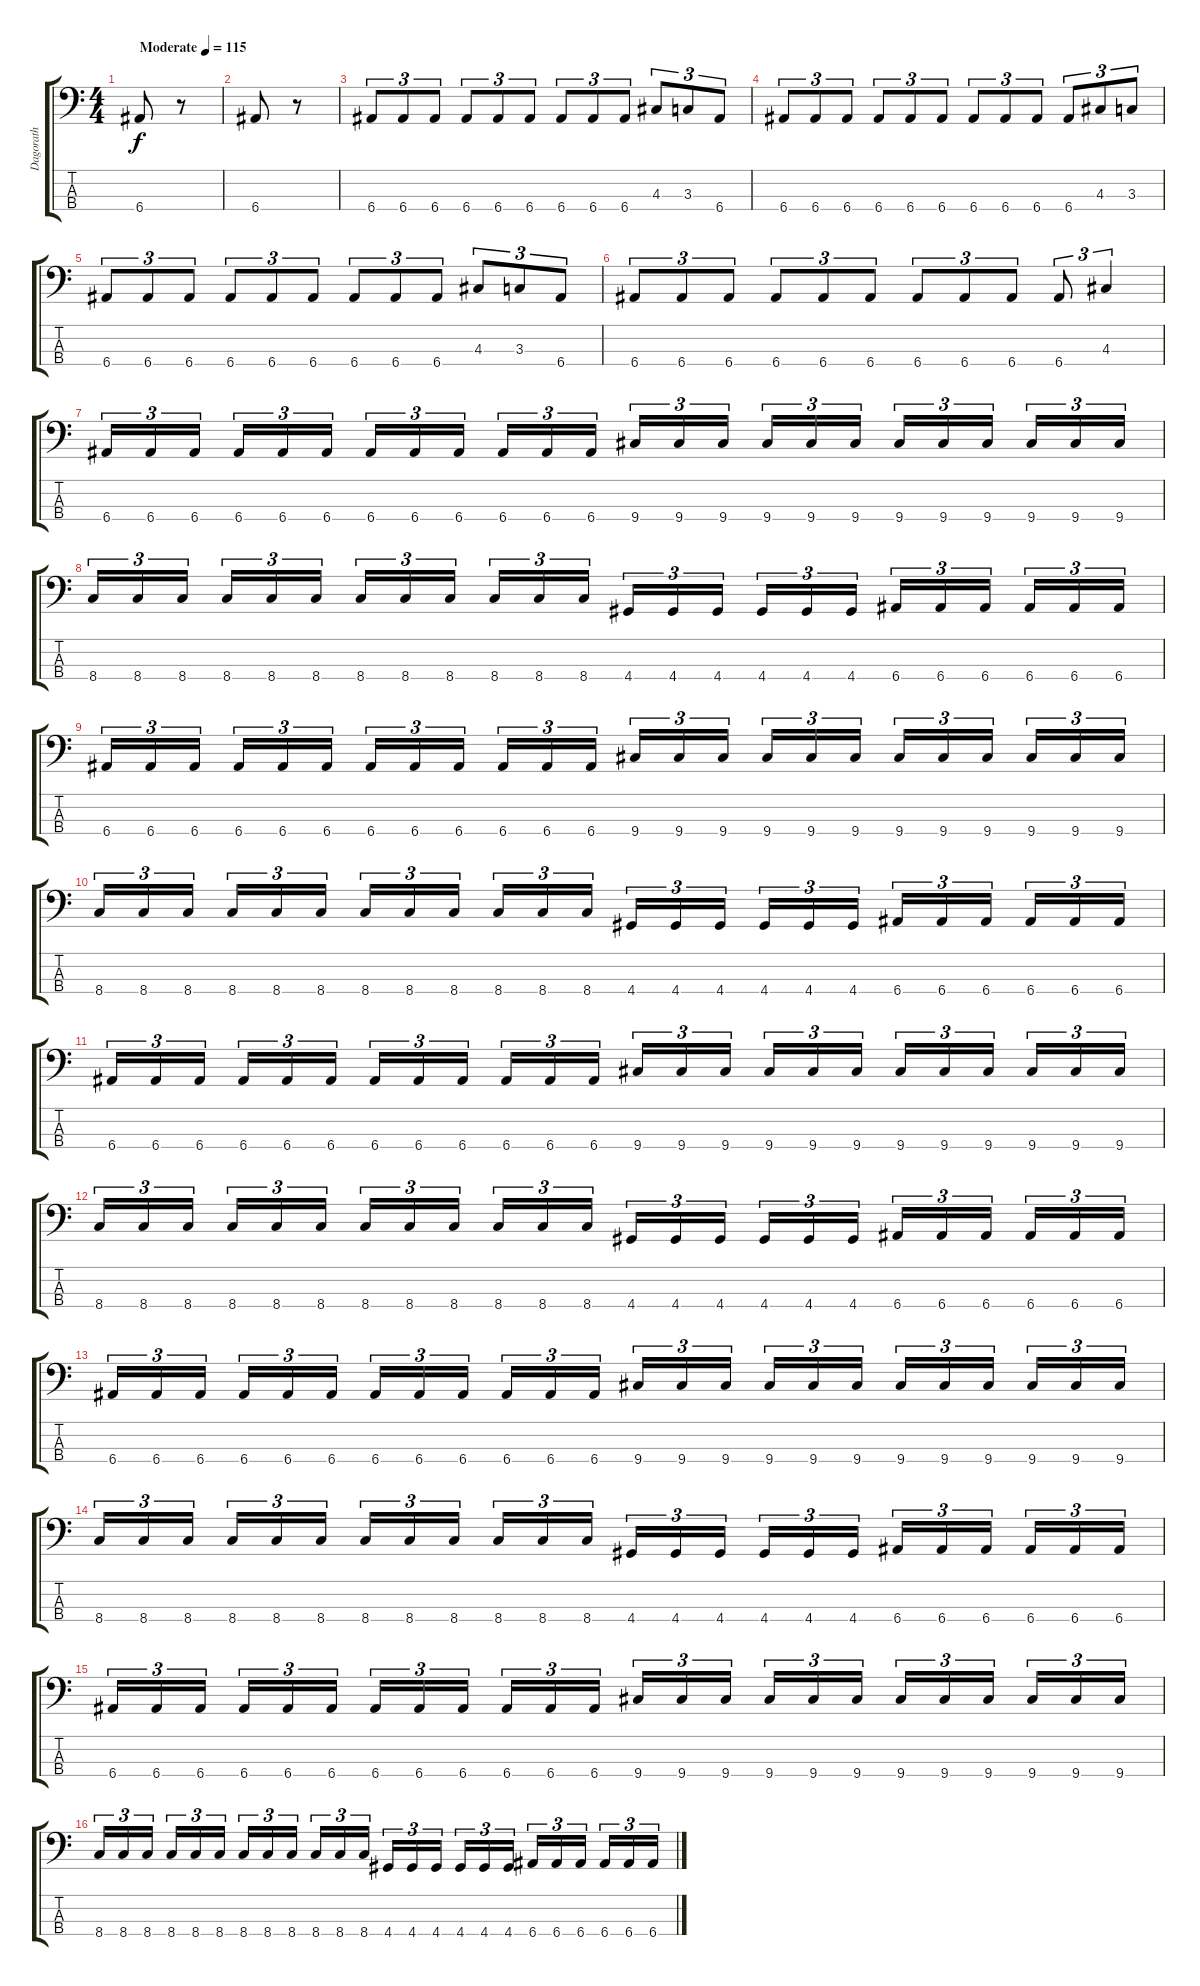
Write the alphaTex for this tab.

\track ("Dagorath" "Dagorath") {instrument electricbassfinger}
\staff {score tabs}
\tuning (G2 D2 A1 E1) {hide}
\ts (4 4)
\tempo (115 "Moderate")
\clef f4
\ks c
6.4.8{dy f instrument electricbassfinger} r.8 |
6.4.8 r.8 |
6.4.8{tu (3 2)} 6.4.8{tu (3 2)} 6.4.8{tu (3 2)} 6.4.8{tu (3 2)} 6.4.8{tu (3 2)} 6.4.8{tu (3 2)} 6.4.8{tu (3 2)} 6.4.8{tu (3 2)} 6.4.8{tu (3 2)} 4.3.8{tu (3 2)} 3.3.8{tu (3 2)} 6.4.8{tu (3 2)} |
6.4.8{tu (3 2)} 6.4.8{tu (3 2)} 6.4.8{tu (3 2)} 6.4.8{tu (3 2)} 6.4.8{tu (3 2)} 6.4.8{tu (3 2)} 6.4.8{tu (3 2)} 6.4.8{tu (3 2)} 6.4.8{tu (3 2)} 6.4.8{tu (3 2)} 4.3.8{tu (3 2)} 3.3.8{tu (3 2)} |
6.4.8{tu (3 2)} 6.4.8{tu (3 2)} 6.4.8{tu (3 2)} 6.4.8{tu (3 2)} 6.4.8{tu (3 2)} 6.4.8{tu (3 2)} 6.4.8{tu (3 2)} 6.4.8{tu (3 2)} 6.4.8{tu (3 2)} 4.3.8{tu (3 2)} 3.3.8{tu (3 2)} 6.4.8{tu (3 2)} |
6.4.8{tu (3 2)} 6.4.8{tu (3 2)} 6.4.8{tu (3 2)} 6.4.8{tu (3 2)} 6.4.8{tu (3 2)} 6.4.8{tu (3 2)} 6.4.8{tu (3 2)} 6.4.8{tu (3 2)} 6.4.8{tu (3 2)} 6.4.8{tu (3 2)} 4.3.4{tu (3 2)} |
6.4.16{tu (3 2)} 6.4.16{tu (3 2)} 6.4.16{tu (3 2) beam splitsecondary} 6.4.16{tu (3 2)} 6.4.16{tu (3 2)} 6.4.16{tu (3 2)} 6.4.16{tu (3 2)} 6.4.16{tu (3 2)} 6.4.16{tu (3 2) beam splitsecondary} 6.4.16{tu (3 2)} 6.4.16{tu (3 2)} 6.4.16{tu (3 2)} 9.4.16{tu (3 2)} 9.4.16{tu (3 2)} 9.4.16{tu (3 2) beam splitsecondary} 9.4.16{tu (3 2)} 9.4.16{tu (3 2)} 9.4.16{tu (3 2)} 9.4.16{tu (3 2)} 9.4.16{tu (3 2)} 9.4.16{tu (3 2) beam splitsecondary} 9.4.16{tu (3 2)} 9.4.16{tu (3 2)} 9.4.16{tu (3 2)} |
8.4.16{tu (3 2)} 8.4.16{tu (3 2)} 8.4.16{tu (3 2) beam splitsecondary} 8.4.16{tu (3 2)} 8.4.16{tu (3 2)} 8.4.16{tu (3 2)} 8.4.16{tu (3 2)} 8.4.16{tu (3 2)} 8.4.16{tu (3 2) beam splitsecondary} 8.4.16{tu (3 2)} 8.4.16{tu (3 2)} 8.4.16{tu (3 2)} 4.4.16{tu (3 2)} 4.4.16{tu (3 2)} 4.4.16{tu (3 2) beam splitsecondary} 4.4.16{tu (3 2)} 4.4.16{tu (3 2)} 4.4.16{tu (3 2)} 6.4.16{tu (3 2)} 6.4.16{tu (3 2)} 6.4.16{tu (3 2) beam splitsecondary} 6.4.16{tu (3 2)} 6.4.16{tu (3 2)} 6.4.16{tu (3 2)} |
6.4.16{tu (3 2)} 6.4.16{tu (3 2)} 6.4.16{tu (3 2) beam splitsecondary} 6.4.16{tu (3 2)} 6.4.16{tu (3 2)} 6.4.16{tu (3 2)} 6.4.16{tu (3 2)} 6.4.16{tu (3 2)} 6.4.16{tu (3 2) beam splitsecondary} 6.4.16{tu (3 2)} 6.4.16{tu (3 2)} 6.4.16{tu (3 2)} 9.4.16{tu (3 2)} 9.4.16{tu (3 2)} 9.4.16{tu (3 2) beam splitsecondary} 9.4.16{tu (3 2)} 9.4.16{tu (3 2)} 9.4.16{tu (3 2)} 9.4.16{tu (3 2)} 9.4.16{tu (3 2)} 9.4.16{tu (3 2) beam splitsecondary} 9.4.16{tu (3 2)} 9.4.16{tu (3 2)} 9.4.16{tu (3 2)} |
8.4.16{tu (3 2)} 8.4.16{tu (3 2)} 8.4.16{tu (3 2) beam splitsecondary} 8.4.16{tu (3 2)} 8.4.16{tu (3 2)} 8.4.16{tu (3 2)} 8.4.16{tu (3 2)} 8.4.16{tu (3 2)} 8.4.16{tu (3 2) beam splitsecondary} 8.4.16{tu (3 2)} 8.4.16{tu (3 2)} 8.4.16{tu (3 2)} 4.4.16{tu (3 2)} 4.4.16{tu (3 2)} 4.4.16{tu (3 2) beam splitsecondary} 4.4.16{tu (3 2)} 4.4.16{tu (3 2)} 4.4.16{tu (3 2)} 6.4.16{tu (3 2)} 6.4.16{tu (3 2)} 6.4.16{tu (3 2) beam splitsecondary} 6.4.16{tu (3 2)} 6.4.16{tu (3 2)} 6.4.16{tu (3 2)} |
6.4.16{tu (3 2)} 6.4.16{tu (3 2)} 6.4.16{tu (3 2) beam splitsecondary} 6.4.16{tu (3 2)} 6.4.16{tu (3 2)} 6.4.16{tu (3 2)} 6.4.16{tu (3 2)} 6.4.16{tu (3 2)} 6.4.16{tu (3 2) beam splitsecondary} 6.4.16{tu (3 2)} 6.4.16{tu (3 2)} 6.4.16{tu (3 2)} 9.4.16{tu (3 2)} 9.4.16{tu (3 2)} 9.4.16{tu (3 2) beam splitsecondary} 9.4.16{tu (3 2)} 9.4.16{tu (3 2)} 9.4.16{tu (3 2)} 9.4.16{tu (3 2)} 9.4.16{tu (3 2)} 9.4.16{tu (3 2) beam splitsecondary} 9.4.16{tu (3 2)} 9.4.16{tu (3 2)} 9.4.16{tu (3 2)} |
8.4.16{tu (3 2)} 8.4.16{tu (3 2)} 8.4.16{tu (3 2) beam splitsecondary} 8.4.16{tu (3 2)} 8.4.16{tu (3 2)} 8.4.16{tu (3 2)} 8.4.16{tu (3 2)} 8.4.16{tu (3 2)} 8.4.16{tu (3 2) beam splitsecondary} 8.4.16{tu (3 2)} 8.4.16{tu (3 2)} 8.4.16{tu (3 2)} 4.4.16{tu (3 2)} 4.4.16{tu (3 2)} 4.4.16{tu (3 2) beam splitsecondary} 4.4.16{tu (3 2)} 4.4.16{tu (3 2)} 4.4.16{tu (3 2)} 6.4.16{tu (3 2)} 6.4.16{tu (3 2)} 6.4.16{tu (3 2) beam splitsecondary} 6.4.16{tu (3 2)} 6.4.16{tu (3 2)} 6.4.16{tu (3 2)} |
6.4.16{tu (3 2)} 6.4.16{tu (3 2)} 6.4.16{tu (3 2) beam splitsecondary} 6.4.16{tu (3 2)} 6.4.16{tu (3 2)} 6.4.16{tu (3 2)} 6.4.16{tu (3 2)} 6.4.16{tu (3 2)} 6.4.16{tu (3 2) beam splitsecondary} 6.4.16{tu (3 2)} 6.4.16{tu (3 2)} 6.4.16{tu (3 2)} 9.4.16{tu (3 2)} 9.4.16{tu (3 2)} 9.4.16{tu (3 2) beam splitsecondary} 9.4.16{tu (3 2)} 9.4.16{tu (3 2)} 9.4.16{tu (3 2)} 9.4.16{tu (3 2)} 9.4.16{tu (3 2)} 9.4.16{tu (3 2) beam splitsecondary} 9.4.16{tu (3 2)} 9.4.16{tu (3 2)} 9.4.16{tu (3 2)} |
8.4.16{tu (3 2)} 8.4.16{tu (3 2)} 8.4.16{tu (3 2) beam splitsecondary} 8.4.16{tu (3 2)} 8.4.16{tu (3 2)} 8.4.16{tu (3 2)} 8.4.16{tu (3 2)} 8.4.16{tu (3 2)} 8.4.16{tu (3 2) beam splitsecondary} 8.4.16{tu (3 2)} 8.4.16{tu (3 2)} 8.4.16{tu (3 2)} 4.4.16{tu (3 2)} 4.4.16{tu (3 2)} 4.4.16{tu (3 2) beam splitsecondary} 4.4.16{tu (3 2)} 4.4.16{tu (3 2)} 4.4.16{tu (3 2)} 6.4.16{tu (3 2)} 6.4.16{tu (3 2)} 6.4.16{tu (3 2) beam splitsecondary} 6.4.16{tu (3 2)} 6.4.16{tu (3 2)} 6.4.16{tu (3 2)} |
6.4.16{tu (3 2)} 6.4.16{tu (3 2)} 6.4.16{tu (3 2) beam splitsecondary} 6.4.16{tu (3 2)} 6.4.16{tu (3 2)} 6.4.16{tu (3 2)} 6.4.16{tu (3 2)} 6.4.16{tu (3 2)} 6.4.16{tu (3 2) beam splitsecondary} 6.4.16{tu (3 2)} 6.4.16{tu (3 2)} 6.4.16{tu (3 2)} 9.4.16{tu (3 2)} 9.4.16{tu (3 2)} 9.4.16{tu (3 2) beam splitsecondary} 9.4.16{tu (3 2)} 9.4.16{tu (3 2)} 9.4.16{tu (3 2)} 9.4.16{tu (3 2)} 9.4.16{tu (3 2)} 9.4.16{tu (3 2) beam splitsecondary} 9.4.16{tu (3 2)} 9.4.16{tu (3 2)} 9.4.16{tu (3 2)} |
8.4.16{tu (3 2)} 8.4.16{tu (3 2)} 8.4.16{tu (3 2) beam splitsecondary} 8.4.16{tu (3 2)} 8.4.16{tu (3 2)} 8.4.16{tu (3 2)} 8.4.16{tu (3 2)} 8.4.16{tu (3 2)} 8.4.16{tu (3 2) beam splitsecondary} 8.4.16{tu (3 2)} 8.4.16{tu (3 2)} 8.4.16{tu (3 2)} 4.4.16{tu (3 2)} 4.4.16{tu (3 2)} 4.4.16{tu (3 2) beam splitsecondary} 4.4.16{tu (3 2)} 4.4.16{tu (3 2)} 4.4.16{tu (3 2)} 6.4.16{tu (3 2)} 6.4.16{tu (3 2)} 6.4.16{tu (3 2) beam splitsecondary} 6.4.16{tu (3 2)} 6.4.16{tu (3 2)} 6.4.16{tu (3 2)}
